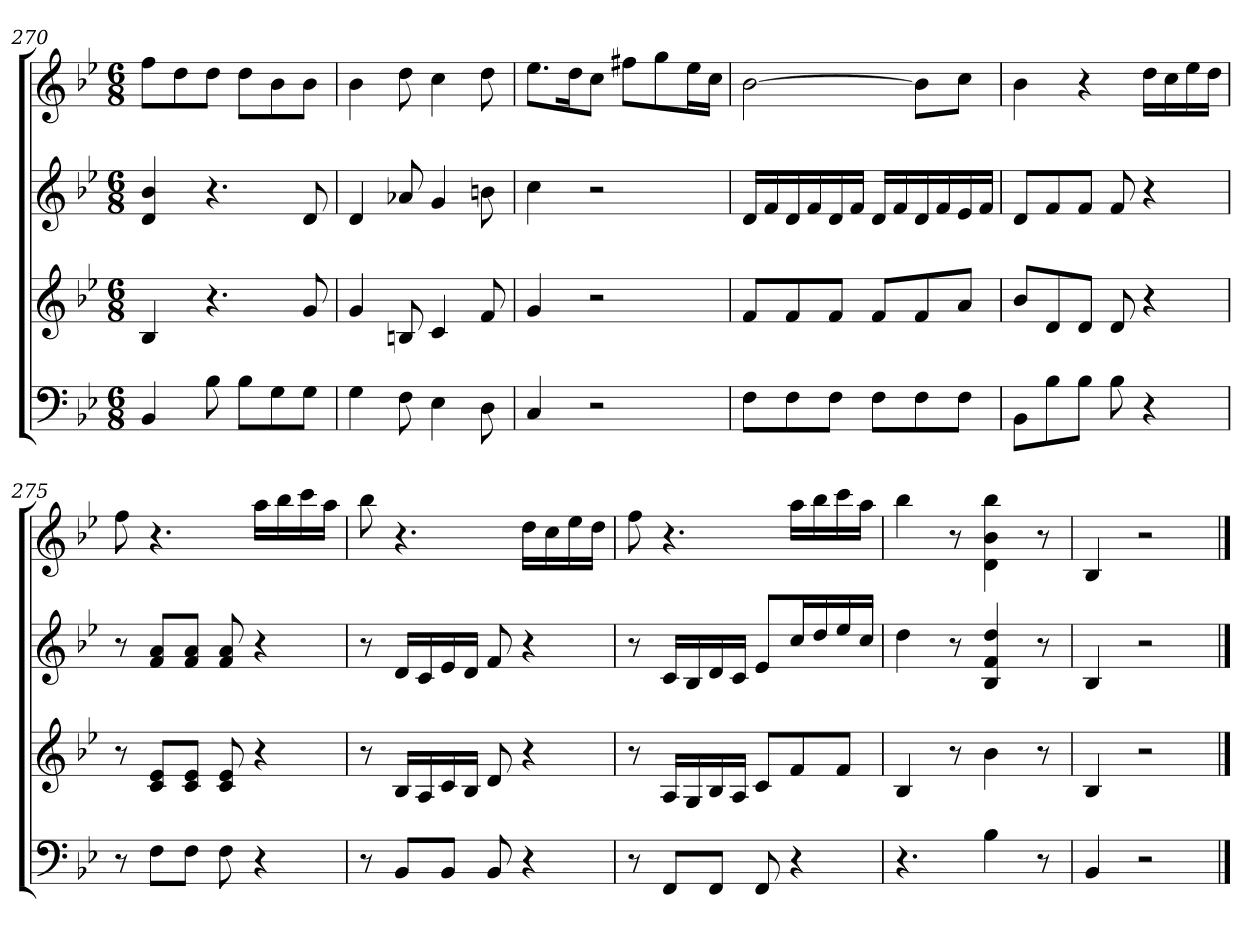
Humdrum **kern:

**kern	**kern	**kern	**kern
*part4	*part3	*part2	*part1
*staff4	*staff3	*staff2	*staff1
*k[b-e-]	*k[b-e-]	*k[b-e-]	*k[b-e-]
*B-:	*B-:	*B-:	*B-:
*M6/8	*M6/8	*M6/8	*M6/8
=270	=270	=270	=270
4BB-	4B-	4d 4b-	8ffL
.	.	.	8dd
8B-	4.r	4.r	8ddJ
8B-L	.	.	8ddL
8G	.	.	8b-
8GJ	8g	8d	8b-J
=271	=271	=271	=271
4G	4g	4d	4b-
8F	8Bn	8a-X	8dd
4E-	4c	4g	4cc
8D	8f	8bn	8dd
=272	=272	=272	=272
4C	4g	4cc	8.ee-L
.	.	.	16ddK
2r	2r	2r	8ccJ
.	.	.	8ff#XL
.	.	.	8gg
.	.	.	16ee-L
.	.	.	16ccJJ
=273	=273	=273	=273
8FL	8fL	16dLL	[2b-
.	.	16f	.
8F	8f	16d	.
.	.	16f	.
8FJ	8fJ	16d	.
.	.	16fJJ	.
8FL	8fL	16dLL	.
.	.	16f	.
8F	8f	16d	8b-L]
.	.	16f	.
8FJ	8aJ	16e-	8ccJ
.	.	16fJJ	.
=274	=274	=274	=274
8BB-L	8b-L	8dL	4b-
8B-	8d	8f	.
8B-J	8dJ	8fJ	4r
8B-	8d	8f	.
4r	4r	4r	16ddLL
.	.	.	16cc
.	.	.	16ee-
.	.	.	16ddJJ
=275	=275	=275	=275
8r	8r	8r	8ff
8FL	8c 8e-L	8f 8aL	4.r
8FJ	8c 8e-J	8f 8aJ	.
8F	8c 8e-	8f 8a	.
4r	4r	4r	16aaLL
.	.	.	16bb-
.	.	.	16ccc
.	.	.	16aaJJ
=276	=276	=276	=276
8r	8r	8r	8bb-
8BB-L	16B-LL	16dLL	4.r
.	16A	16c	.
8BB-J	16c	16e-	.
.	16B-JJ	16dJJ	.
8BB-	8d	8f	.
4r	4r	4r	16ddLL
.	.	.	16cc
.	.	.	16ee-
.	.	.	16ddJJ
=277	=277	=277	=277
8r	8r	8r	8ff
8FFL	16ALL	16cLL	4.r
.	16G	16B-	.
8FFJ	16B-	16d	.
.	16AJJ	16cJJ	.
8FF	8cL	8e-L	.
4r	8f	16ccL	16aaLL
.	.	16dd	16bb-
.	8fJ	16ee-	16ccc
.	.	16ccJJ	16aaJJ
=278	=278	=278	=278
4.r	4B-	4dd	4bb-
.	8r	8r	8r
4B-	4b-	4B- 4f 4dd	4d 4b- 4bb-
8r	8r	8r	8r
=279	=279	=279	=279
4BB-	4B-	4B-	4B-
2r	2r	2r	2r
==	==	==	==
*-	*-	*-	*-
